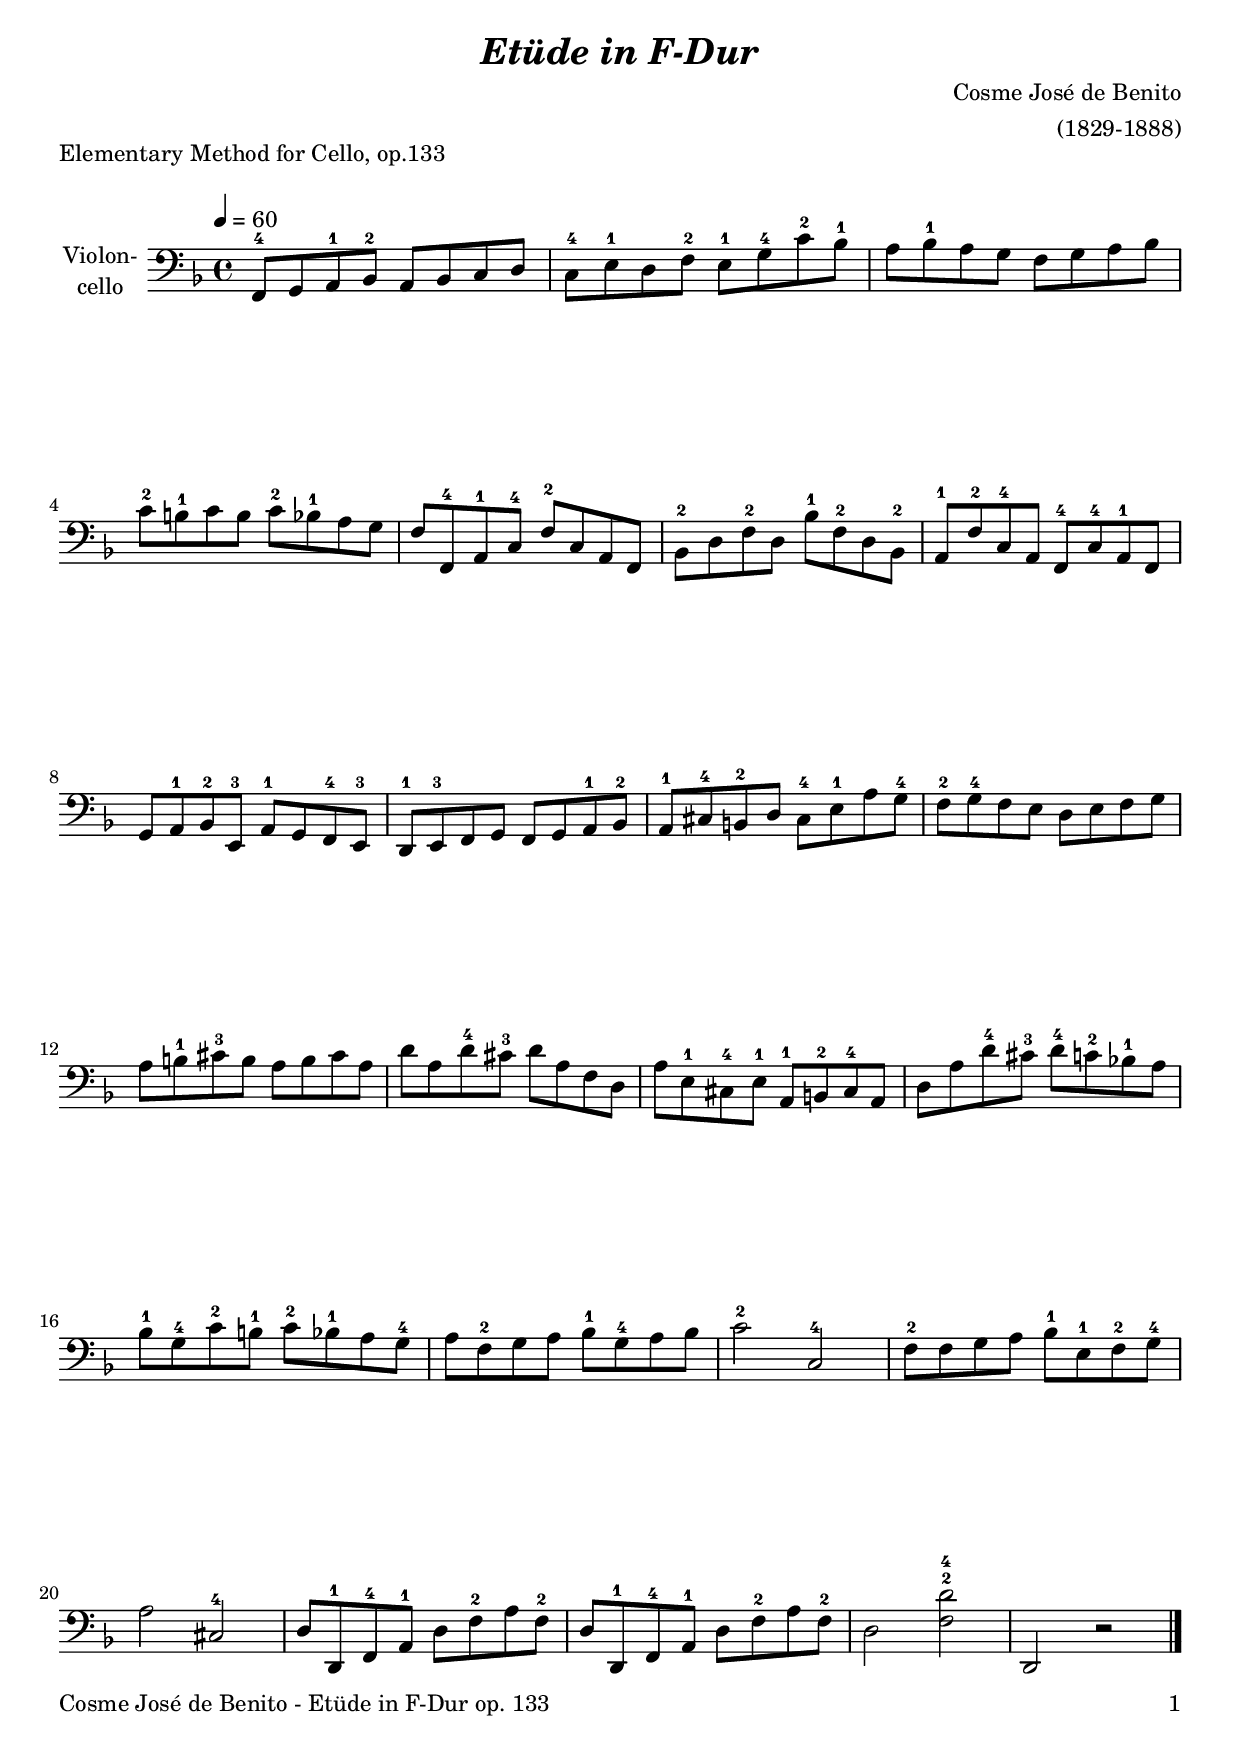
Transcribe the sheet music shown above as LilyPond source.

\version "2.24.1"
\include "deutsch.ly"

#(set-global-staff-size 20)

\header {
  title     = \markup \bold \italic "Etüde in F-Dur"
  composer  = "Cosme José de Benito"
  arranger  = "(1829-1888)"
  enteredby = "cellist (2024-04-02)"
  piece     = "Elementary Method for Cello, op.133"
}

voiceconsts = {
  \key f \major
  \time 4/4
  \clef "bass"
%  \numericTimeSignature
  \compressEmptyMeasures
  % Set default beaming for all staves
  \set Timing.beamExceptions = #'()
  \set Timing.baseMoment     = #(ly:make-moment 1 2)
  \set Timing.beatStructure  = #'(1 1)
  \tempo 4=60
}

mist = "string ensemble 1"
mivl = "violin"
miba = "cello"
mipz = "pizzicato strings"

dolc = \markup \italic "dolce"
ii   = \markup \box "II"
iii  = \markup \box "III"
rit  = \mark \markup \box \italic "rit."

va = \relative c, {
  \voiceconsts

  f8-4 g a-1 b-2 a b c d
  c-4 e-1 d f-2 e-1 g-4 c-2 b-1
  a b-1 a g f g a b

  c-2 h-1 c h c-2 b-1 a g
  f f,-4 a-1 c-4 f-2 c a f
  b-2 d f-2 d b'-1 f-2 d b-2
  a-1 f'-2 c-4 a f-4 c'-4 a-1 f

  g a-1 b-2 e,-3 a-1 g f-4 e-3
  d-1 e-3 f g f g a-1 b-2
  a-1 cis-4 h-2 d cis-4 e-1 a g-4
  f-2 g-4 f e d e f g

  a h-1 cis-3 h a h cis a
  d a d-4 cis-3 d a f d
  a' e-1 cis-4 e-1 a,-1 h-2 cis-4 a
  d a' d-4 cis-3 d-4 c-2 b!-1 a

  b-1 g-4 c-2 h-1 c-2 b-1 a g-4
  a f-2 g a b-1 g-4 a b
  c2-2 c,-4
  f8-2 f g a b-1 e,-1 f-2 g-4

  a2 cis,-4
  d8 d,-1 f-4 a-1 d f-2 a f-2
  d d,-1 f-4 a-1 d f-2 a f-2
  d2 <f d'>-2-4
  d, r \bar "|."
}


music = \new StaffGroup <<
      \new Staff {
	\set Staff.midiInstrument = \miba
	\set Staff.instrumentName = \markup \center-column { "Violon-" "cello" }
	\transpose f f { \va }
      }
>>

\book {
   \paper {
    print-page-number = ##t
    print-first-page-number = ##t
    ragged-last-bottom = ##f
    oddHeaderMarkup = \markup \null
    evenHeaderMarkup = \markup \null
    oddFooterMarkup = \markup {
      \fill-line {
        \if \should-print-page-number
        "Cosme José de Benito - Etüde in F-Dur op. 133" \fromproperty #'page:page-number-string
      }
    }
    evenFooterMarkup = \oddFooterMarkup
  } \score {
    \music
    \layout {}
  }

  \score {
    \unfoldRepeats \music

    \midi {
      \context {
        \Score
      }
    }
  }
}